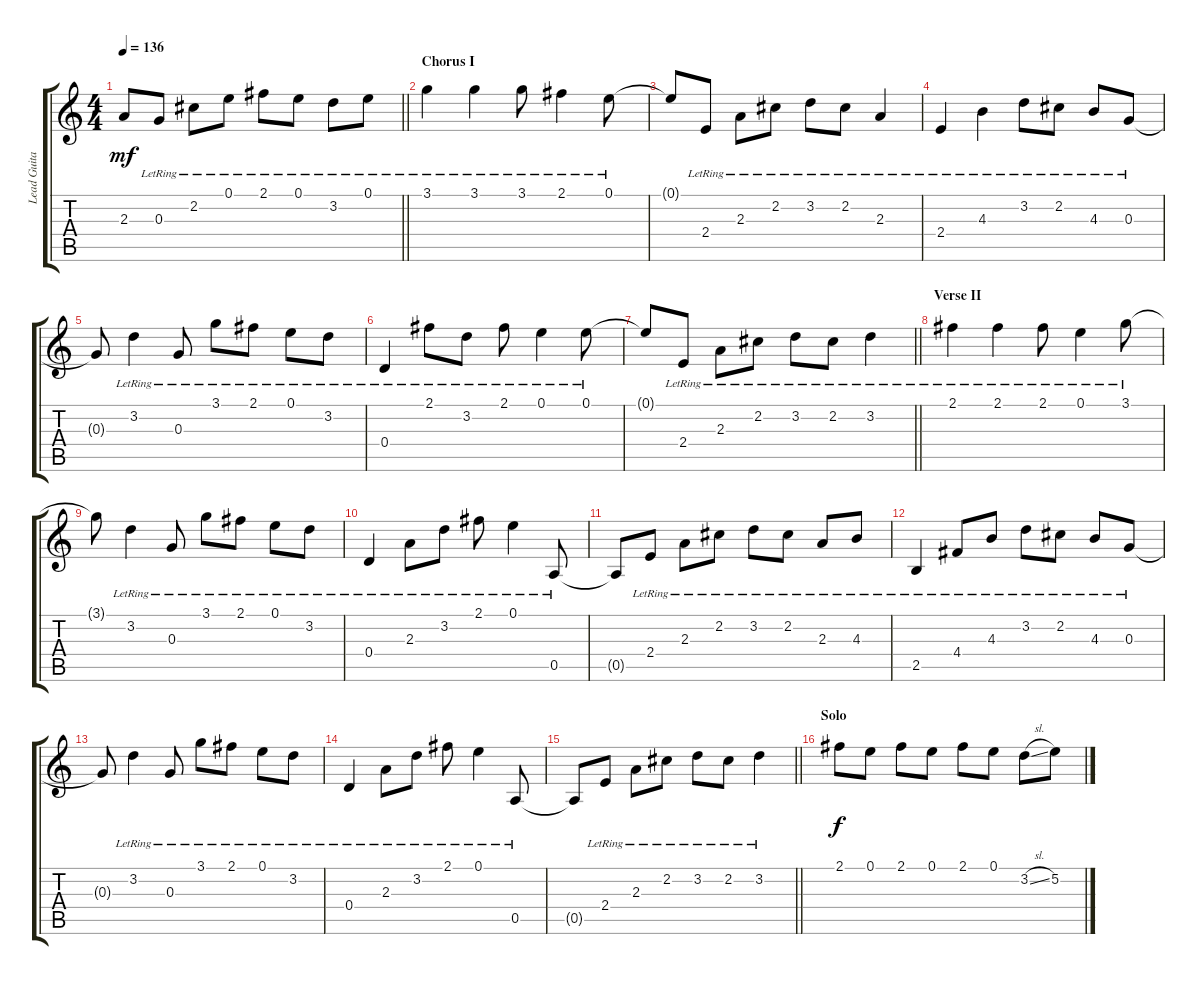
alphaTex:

\track ("Lead Guitar I" "Lead Guita") {instrument electricguitarclean}
\staff {score tabs}
\tuning (E4 B3 G3 D3 A2 E2) {hide}
\ts (4 4)
\tempo 136
\clef g2
\barLineRight lightlight
\ks c
2.3{t}.8{dy mf} 0.3{lr}.8 2.2{lr}.8 0.1{lr}.8 2.1{lr}.8 0.1{lr}.8 3.2{lr}.8 0.1{lr}.8 |
\section ("" "Chorus I")
3.1{lr}.4 3.1{lr}.4 3.1{lr}.8 2.1{lr}.4 0.1{lr}.8 |
0.1{t}.8 2.4{lr}.8 2.3{lr}.8 2.2{lr}.8 3.2{lr}.8 2.2{lr}.8 2.3{lr}.4 |
2.4{lr}.4 4.3{lr}.4 3.2{lr}.8 2.2{lr}.8 4.3{lr}.8 0.3{lr}.8 |
0.3{t}.8 3.2{lr}.4 0.3{lr}.8 3.1{lr}.8 2.1{lr}.8 0.1{lr}.8 3.2{lr}.8 |
0.4{lr}.4 2.1{lr}.8 3.2{lr}.8 2.1{lr}.8 0.1{lr}.4 0.1{lr}.8 |
\barLineRight lightlight
0.1{t}.8 2.4{lr}.8 2.3{lr}.8 2.2{lr}.8 3.2{lr}.8 2.2{lr}.8 3.2{lr}.4 |
\section ("" "Verse II")
2.1{lr}.4 2.1{lr}.4 2.1{lr}.8 0.1{lr}.4 3.1{lr}.8 |
3.1{t}.8 3.2{lr}.4 0.3{lr}.8 3.1{lr}.8 2.1{lr}.8 0.1{lr}.8 3.2{lr}.8 |
0.4{lr}.4 2.3{lr}.8 3.2{lr}.8 2.1{lr}.8 0.1{lr}.4 0.5{lr}.8 |
0.5{t}.8 2.4{lr}.8 2.3{lr}.8 2.2{lr}.8 3.2{lr}.8 2.2{lr}.8 2.3{lr}.8 4.3{lr}.8 |
2.5{lr}.4 4.4{lr}.8 4.3{lr}.8 3.2{lr}.8 2.2{lr}.8 4.3{lr}.8 0.3{lr}.8 |
0.3{t}.8 3.2{lr}.4 0.3{lr}.8 3.1{lr}.8 2.1{lr}.8 0.1{lr}.8 3.2{lr}.8 |
0.4{lr}.4 2.3{lr}.8 3.2{lr}.8 2.1{lr}.8 0.1{lr}.4 0.5{lr}.8 |
\barLineRight lightlight
0.5{t}.8 2.4{lr}.8 2.3{lr}.8 2.2{lr}.8 3.2{lr}.8 2.2{lr}.8 3.2{lr}.4 |
\section ("" "Solo")
2.1.8{dy f} 0.1.8 2.1.8 0.1.8 2.1.8 0.1.8 3.2{sl}.8 5.2.8
